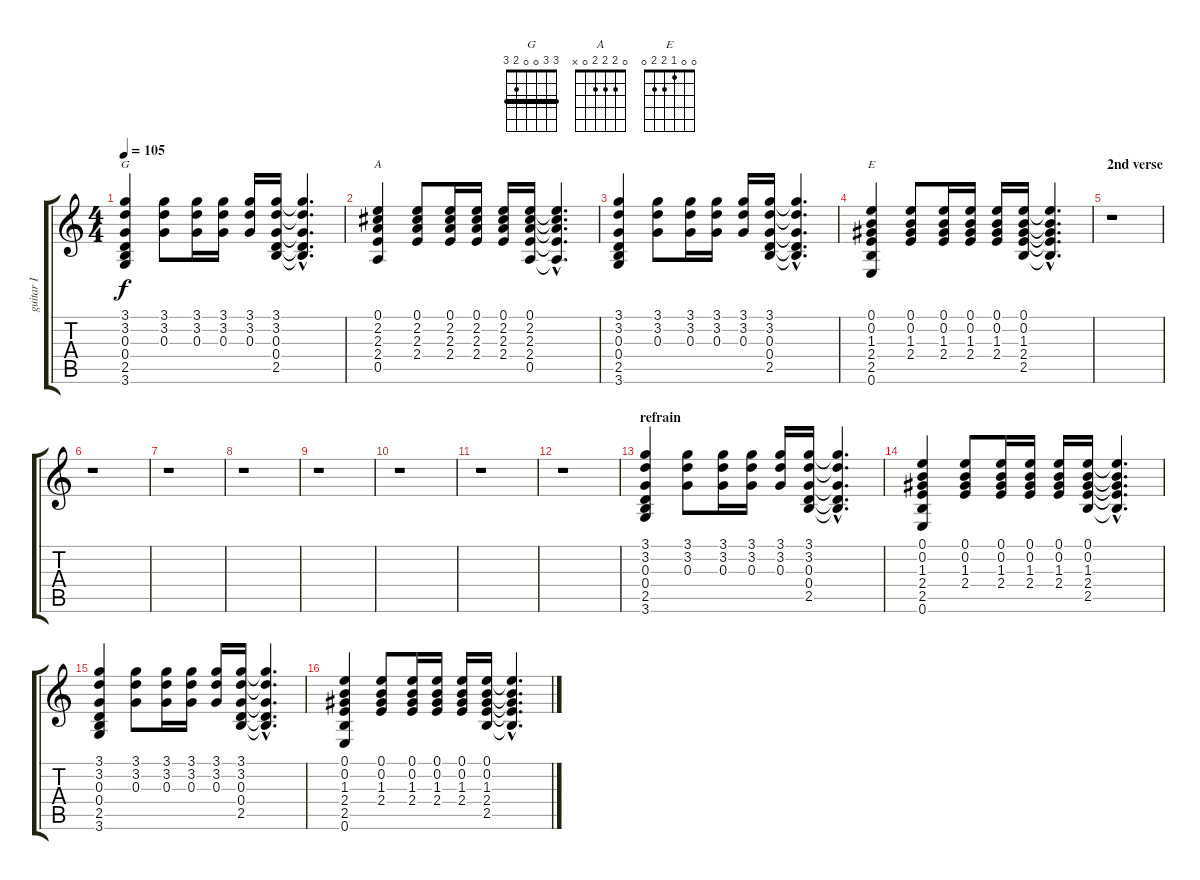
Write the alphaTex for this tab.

\track ("guitar I" "guitar I") {instrument acousticguitarsteel}
\staff {score tabs}
\tuning (E4 B3 G3 D3 A2 E2) {hide}
\chord ("G" 3 3 0 0 2 3) {barre 3}
\chord ("A" 0 2 2 2 0 x)
\chord ("E" 0 0 1 2 2 0)
\ts (4 4)
\tempo 105
\clef g2
\ks c
(3.1 3.2 0.3 0.4 2.5 3.6).4{ch "G" dy f} (3.1 3.2 0.3).8 (3.1 3.2 0.3).16 (3.1 3.2 0.3).16 (3.1 3.2 0.3).16 (3.1 3.2 0.3 0.4 2.5).16 (3.1{hac t} 3.2{hac t} 0.3{hac t} 0.4{hac t} 2.5{hac t}).4{d} |
(0.1 2.2 2.3 2.4 0.5).4{ch "A"} (0.1 2.2 2.3 2.4).8 (0.1 2.2 2.3 2.4).16 (0.1 2.2 2.3 2.4).16 (0.1 2.2 2.3 2.4).16 (0.1 2.2 2.3 2.4 0.5).16 (0.1{hac t} 2.2{hac t} 2.3{hac t} 2.4{hac t} 0.5{hac t}).4{d} |
(3.1 3.2 0.3 0.4 2.5 3.6).4 (3.1 3.2 0.3).8 (3.1 3.2 0.3).16 (3.1 3.2 0.3).16 (3.1 3.2 0.3).16 (3.1 3.2 0.3 0.4 2.5).16 (3.1{hac t} 3.2{hac t} 0.3{hac t} 0.4{hac t} 2.5{hac t}).4{d} |
(0.1 0.2 1.3 2.4 2.5 0.6).4{ch "E"} (0.1 0.2 1.3 2.4).8 (0.1 0.2 1.3 2.4).16 (0.1 0.2 1.3 2.4).16 (0.1 0.2 1.3 2.4).16 (0.1 0.2 1.3 2.4 2.5).16 (0.1{hac t} 0.2{hac t} 1.3{hac t} 2.4{hac t} 2.5{hac t}).4{d} |
\section ("" "2nd verse")
r.1 |
r.1 |
r.1 |
r.1 |
r.1 |
r.1 |
r.1 |
r.1 |
\section ("" "refrain")
(3.1 3.2 0.3 0.4 2.5 3.6).4 (3.1 3.2 0.3).8 (3.1 3.2 0.3).16 (3.1 3.2 0.3).16 (3.1 3.2 0.3).16 (3.1 3.2 0.3 0.4 2.5).16 (3.1{hac t} 3.2{hac t} 0.3{hac t} 0.4{hac t} 2.5{hac t}).4{d} |
(0.1 0.2 1.3 2.4 2.5 0.6).4 (0.1 0.2 1.3 2.4).8 (0.1 0.2 1.3 2.4).16 (0.1 0.2 1.3 2.4).16 (0.1 0.2 1.3 2.4).16 (0.1 0.2 1.3 2.4 2.5).16 (0.1{hac t} 0.2{hac t} 1.3{hac t} 2.4{hac t} 2.5{hac t}).4{d} |
(3.1 3.2 0.3 0.4 2.5 3.6).4 (3.1 3.2 0.3).8 (3.1 3.2 0.3).16 (3.1 3.2 0.3).16 (3.1 3.2 0.3).16 (3.1 3.2 0.3 0.4 2.5).16 (3.1{hac t} 3.2{hac t} 0.3{hac t} 0.4{hac t} 2.5{hac t}).4{d} |
(0.1 0.2 1.3 2.4 2.5 0.6).4 (0.1 0.2 1.3 2.4).8 (0.1 0.2 1.3 2.4).16 (0.1 0.2 1.3 2.4).16 (0.1 0.2 1.3 2.4).16 (0.1 0.2 1.3 2.4 2.5).16 (0.1{hac t} 0.2{hac t} 1.3{hac t} 2.4{hac t} 2.5{hac t}).4{d}
